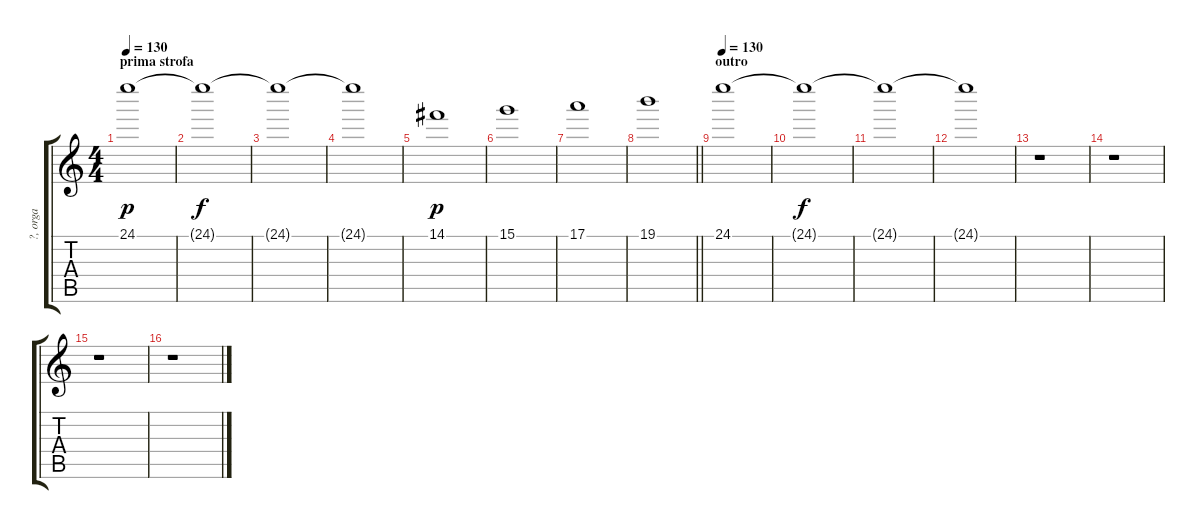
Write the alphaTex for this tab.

\track ("?, orga" "?, orga") {instrument drawbarorgan}
\staff {score tabs}
\tuning (E5 B4 G4 D4 A3 E3) {hide}
\ts (4 4)
\section ("" "prima strofa")
\tempo 130
\clef g2
\ks c
24.1.1{dy p} |
24.1{t}.1{dy f} |
24.1{t}.1 |
24.1{t}.1 |
14.1.1{dy p} |
15.1.1 |
17.1.1 |
\barLineRight lightlight
19.1.1 |
\section ("" "outro")
\tempo 130
24.1.1 |
24.1{t}.1{dy f} |
24.1{t}.1 |
24.1{t}.1 |
r.1 |
r.1 |
r.1 |
r.1
